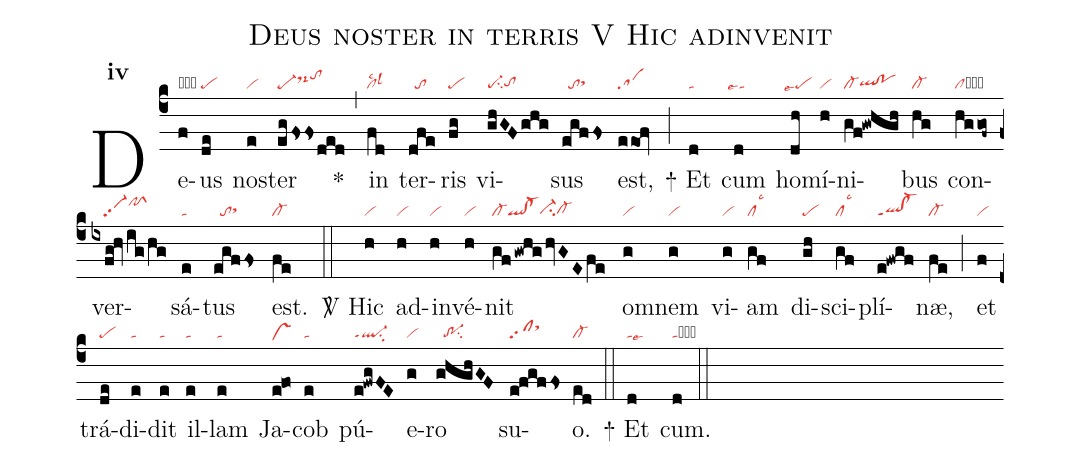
name:Deus noster in terris V Hic adinvenit;
office-part:re;
mode:4;
nabc-lines:1;
%%
initial-style: 1;
name: Deus noster in terris;
mode: 4;
office-part: Responsorium;
annotation: Resp.;
annotation: iv;
nabc-lines: 1;
%%
(c4) De(f|obvi)us(de|pe) nos(e|vi)ter(eg/fssded|pe-ds-hitohj) <sp>*</sp>(,) in(fd|cllsc2lsl3) ter(dfe|//to)ris(fg|pe) vi(ghGFghg|pe-su2tohg)sus(egffs|//tosthh) est,(eeof|sa) (;)
<sp>+</sp> Et(d|ta) cum(d|``talse4) ho(dh|``pelse7)mí(h|vi)ni(gf!gwhgh|cl-qlhg!pohg)bus(hg|cl-) con(hggof~|cleo>hg)ver(ixfg!hv/ig/hg|////vi-pp2pfShj)sá(e|ta)tus(egffs|//tosthh) est.(fe|cl-) (::)

<sp>V/</sp> Hic(h|vi) ad(h|vi)in(h|vi)vé(h|vi)nit(gf/gwhg/hvGEfe|cl-ql!cl-ci-hgcl-hg) om(g|vi)nem(g|vi) vi(g|vi)am(gf|cllsc3) di(gh|pe)sci(gf|cllsc3)plí(e!fwgf|ql!cl-ppt1)næ,(fe|cl-) (;) et(f|vi) trá(de|pe)di(e|ta)dit(e|ta) il(e|ta)lam(e|ta) Ja(e!fo|vshe)cob(e|ta) pú(e!fwgFE|ql-ppt1su2)e(g|vi)ro(ghghGF|//tr-1su2) su(e!fgffs|clpp2sthj)o.(ed|cl-) (::)
<sp>+</sp> Et(d|talse9) cum.(d|tacb) (::)
